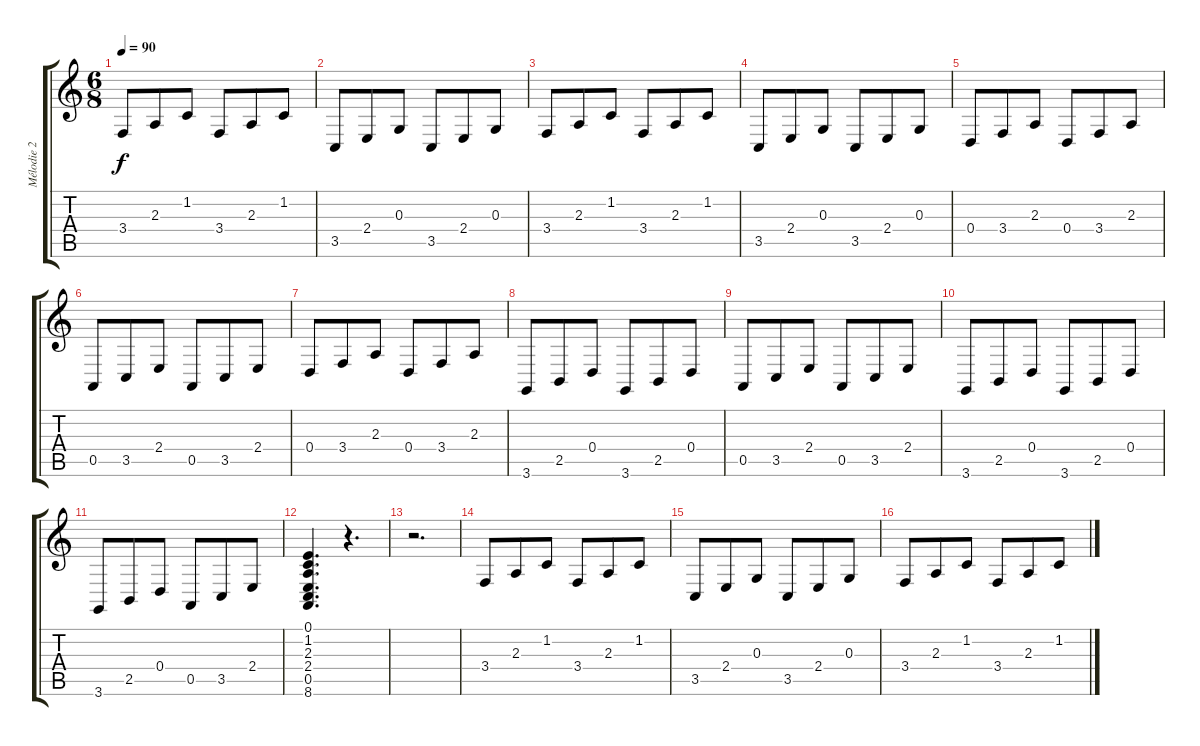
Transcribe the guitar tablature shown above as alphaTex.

\track ("Mélodie 2" "Mélodie 2") {solo instrument electricgrandpiano}
\staff {score tabs}
\tuning (E4 B3 G3 D3 A2 E2) {hide}
\ts (6 8)
\tempo 90
\clef g2
\ks c
3.4.8{dy f instrument electricgrandpiano} 2.3.8 1.2.8 3.4.8 2.3.8 1.2.8 |
3.5.8 2.4.8 0.3.8 3.5.8 2.4.8 0.3.8 |
3.4.8 2.3.8 1.2.8 3.4.8 2.3.8 1.2.8 |
3.5.8 2.4.8 0.3.8 3.5.8 2.4.8 0.3.8 |
0.4.8 3.4.8 2.3.8 0.4.8 3.4.8 2.3.8 |
0.5.8 3.5.8 2.4.8 0.5.8 3.5.8 2.4.8 |
0.4.8 3.4.8 2.3.8 0.4.8 3.4.8 2.3.8 |
3.6.8 2.5.8 0.4.8 3.6.8 2.5.8 0.4.8 |
0.5.8 3.5.8 2.4.8 0.5.8 3.5.8 2.4.8 |
3.6.8 2.5.8 0.4.8 3.6.8 2.5.8 0.4.8 |
3.6.8 2.5.8 0.4.8 0.5.8 3.5.8 2.4.8 |
(0.1 1.2 2.3 2.4 0.5 8.6).4{d} r.4{d} |
r.2{d} |
3.4.8 2.3.8 1.2.8 3.4.8 2.3.8 1.2.8 |
3.5.8 2.4.8 0.3.8 3.5.8 2.4.8 0.3.8 |
3.4.8 2.3.8 1.2.8 3.4.8 2.3.8 1.2.8
